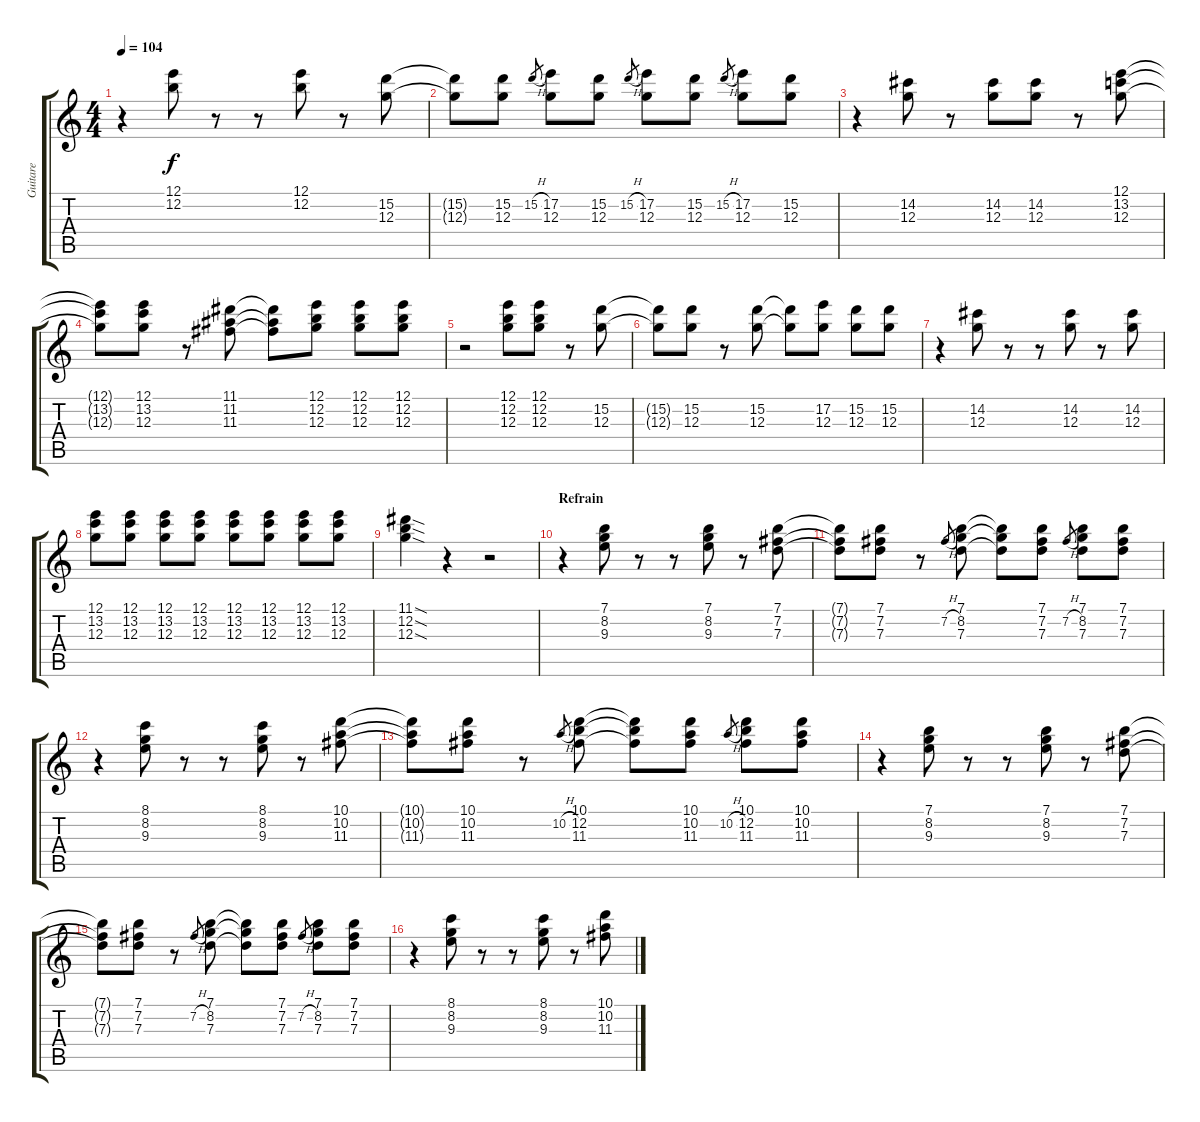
\track ("Guitare" "Guitare") {instrument electricguitarmuted}
\staff {score tabs}
\tuning (E4 B3 G3 D3 A2 E2) {hide}
\ts (4 4)
\tempo 104
\clef g2
\ks c
r.4{dy f} (12.1 12.2).8 r.8 r.8 (12.1 12.2).8 r.8 (15.2 12.3).8 |
(15.2{t} 12.3{t}).8 (15.2 12.3).8 15.2{h}.8{gr} (17.2 12.3).8 (15.2 12.3).8 15.2{h}.8{gr} (17.2 12.3).8 (15.2 12.3).8 15.2{h}.8{gr} (17.2 12.3).8 (15.2 12.3).8 |
r.4 (14.2 12.3).8 r.8 (14.2 12.3).8 (14.2 12.3).8 r.8 (12.1 13.2 12.3).8 |
(12.1{t} 13.2{t} 12.3{t}).8 (12.1 13.2 12.3).8 r.8 (11.1 11.2 11.3).8 (11.1{t} 11.2{t} 11.3{t}).8 (12.1 12.2 12.3).8 (12.1 12.2 12.3).8 (12.1 12.2 12.3).8 |
r.2 (12.1 12.2 12.3).8 (12.1 12.2 12.3).8 r.8 (15.2 12.3).8 |
(15.2{t} 12.3{t}).8 (15.2 12.3).8 r.8 (15.2 12.3).8 (15.2{t} 12.3{t}).8 (17.2 12.3).8 (15.2 12.3).8 (15.2 12.3).8 |
r.4 (14.2 12.3).8 r.8 r.8 (14.2 12.3).8 r.8 (14.2 12.3).8 |
(12.1 13.2 12.3).8 (12.1 13.2 12.3).8 (12.1 13.2 12.3).8 (12.1 13.2 12.3).8 (12.1 13.2 12.3).8 (12.1 13.2 12.3).8 (12.1 13.2 12.3).8 (12.1 13.2 12.3).8 |
(11.1{sod} 12.2{sod} 12.3{sod}).4 r.4 r.2 |
\section ("" "Refrain")
r.4 (7.1 8.2 9.3).8 r.8 r.8 (7.1 8.2 9.3).8 r.8 (7.1 7.2 7.3).8 |
(7.1{t} 7.2{t} 7.3{t}).8 (7.1 7.2 7.3).8 r.8 7.2{h}.8{gr} (7.1 8.2 7.3).8 (7.1{t} 8.2{t} 7.3{t}).8 (7.1 7.2 7.3).8 7.2{h}.8{gr} (7.1 8.2 7.3).8 (7.1 7.2 7.3).8 |
r.4 (8.1 8.2 9.3).8 r.8 r.8 (8.1 8.2 9.3).8 r.8 (10.1 10.2 11.3).8 |
(10.1{t} 10.2{t} 11.3{t}).8 (10.1 10.2 11.3).8 r.8 10.2{h}.8{gr} (10.1 12.2 11.3).8 (10.1{t} 12.2{t} 11.3{t}).8 (10.1 10.2 11.3).8 10.2{h}.8{gr} (10.1 12.2 11.3).8 (10.1 10.2 11.3).8 |
r.4 (7.1 8.2 9.3).8 r.8 r.8 (7.1 8.2 9.3).8 r.8 (7.1 7.2 7.3).8 |
(7.1{t} 7.2{t} 7.3{t}).8 (7.1 7.2 7.3).8 r.8 7.2{h}.8{gr} (7.1 8.2 7.3).8 (7.1{t} 8.2{t} 7.3{t}).8 (7.1 7.2 7.3).8 7.2{h}.8{gr} (7.1 8.2 7.3).8 (7.1 7.2 7.3).8 |
r.4 (8.1 8.2 9.3).8 r.8 r.8 (8.1 8.2 9.3).8 r.8 (10.1 10.2 11.3).8
